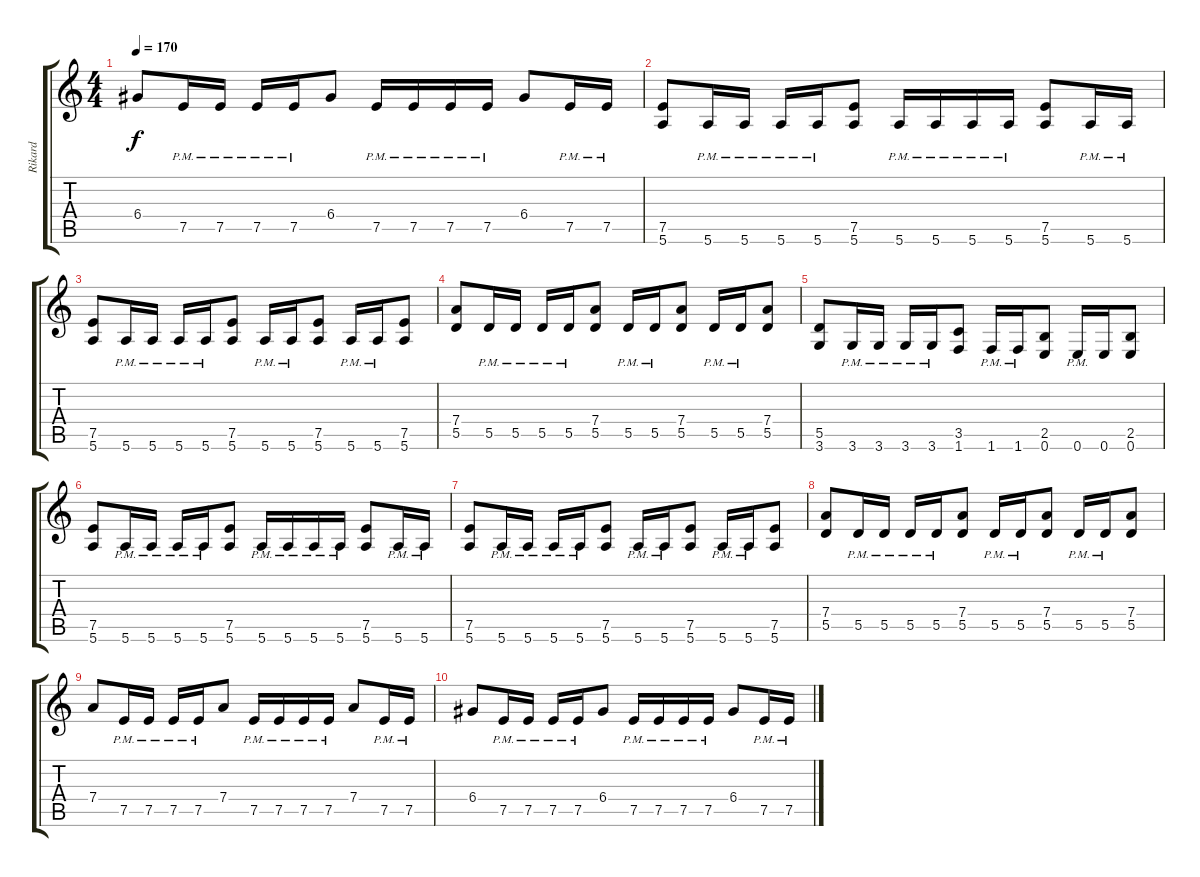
\track ("Rikard" "Rikard") {instrument distortionguitar}
\staff {score tabs}
\tuning (E4 B3 G3 D3 A2 E2) {hide}
\ts (4 4)
\tempo 170
\clef g2
\ks c
6.4.8{dy f} 7.5{pm}.16 7.5{pm}.16 7.5{pm}.16 7.5{pm}.16 6.4.8 7.5{pm}.16 7.5{pm}.16 7.5{pm}.16 7.5{pm}.16 6.4.8 7.5{pm}.16 7.5{pm}.16 |
(7.5 5.6).8 5.6{pm}.16 5.6{pm}.16 5.6{pm}.16 5.6{pm}.16 (7.5 5.6).8 5.6{pm}.16 5.6{pm}.16 5.6{pm}.16 5.6{pm}.16 (7.5 5.6).8 5.6{pm}.16 5.6{pm}.16 |
(7.5 5.6).8 5.6{pm}.16 5.6{pm}.16 5.6{pm}.16 5.6{pm}.16 (7.5 5.6).8 5.6{pm}.16 5.6{pm}.16 (7.5 5.6).8 5.6{pm}.16 5.6{pm}.16 (7.5 5.6).8 |
(7.4 5.5).8 5.5{pm}.16 5.5{pm}.16 5.5{pm}.16 5.5{pm}.16 (7.4 5.5).8 5.5{pm}.16 5.5{pm}.16 (7.4 5.5).8 5.5{pm}.16 5.5{pm}.16 (7.4 5.5).8 |
(5.5 3.6).8 3.6{pm}.16 3.6{pm}.16 3.6{pm}.16 3.6{pm}.16 (3.5 1.6).8 1.6{pm}.16 1.6{pm}.16 (2.5 0.6).8 0.6{pm}.16 0.6.16 (2.5 0.6).8 |
(7.5 5.6).8 5.6{pm}.16 5.6{pm}.16 5.6{pm}.16 5.6{pm}.16 (7.5 5.6).8 5.6{pm}.16 5.6{pm}.16 5.6{pm}.16 5.6{pm}.16 (7.5 5.6).8 5.6{pm}.16 5.6{pm}.16 |
(7.5 5.6).8 5.6{pm}.16 5.6{pm}.16 5.6{pm}.16 5.6{pm}.16 (7.5 5.6).8 5.6{pm}.16 5.6{pm}.16 (7.5 5.6).8 5.6{pm}.16 5.6{pm}.16 (7.5 5.6).8 |
(7.4 5.5).8 5.5{pm}.16 5.5{pm}.16 5.5{pm}.16 5.5{pm}.16 (7.4 5.5).8 5.5{pm}.16 5.5{pm}.16 (7.4 5.5).8 5.5{pm}.16 5.5{pm}.16 (7.4 5.5).8 |
7.4.8 7.5{pm}.16 7.5{pm}.16 7.5{pm}.16 7.5{pm}.16 7.4.8 7.5{pm}.16 7.5{pm}.16 7.5{pm}.16 7.5{pm}.16 7.4.8 7.5{pm}.16 7.5{pm}.16 |
6.4.8 7.5{pm}.16 7.5{pm}.16 7.5{pm}.16 7.5{pm}.16 6.4.8 7.5{pm}.16 7.5{pm}.16 7.5{pm}.16 7.5{pm}.16 6.4.8 7.5{pm}.16 7.5{pm}.16
